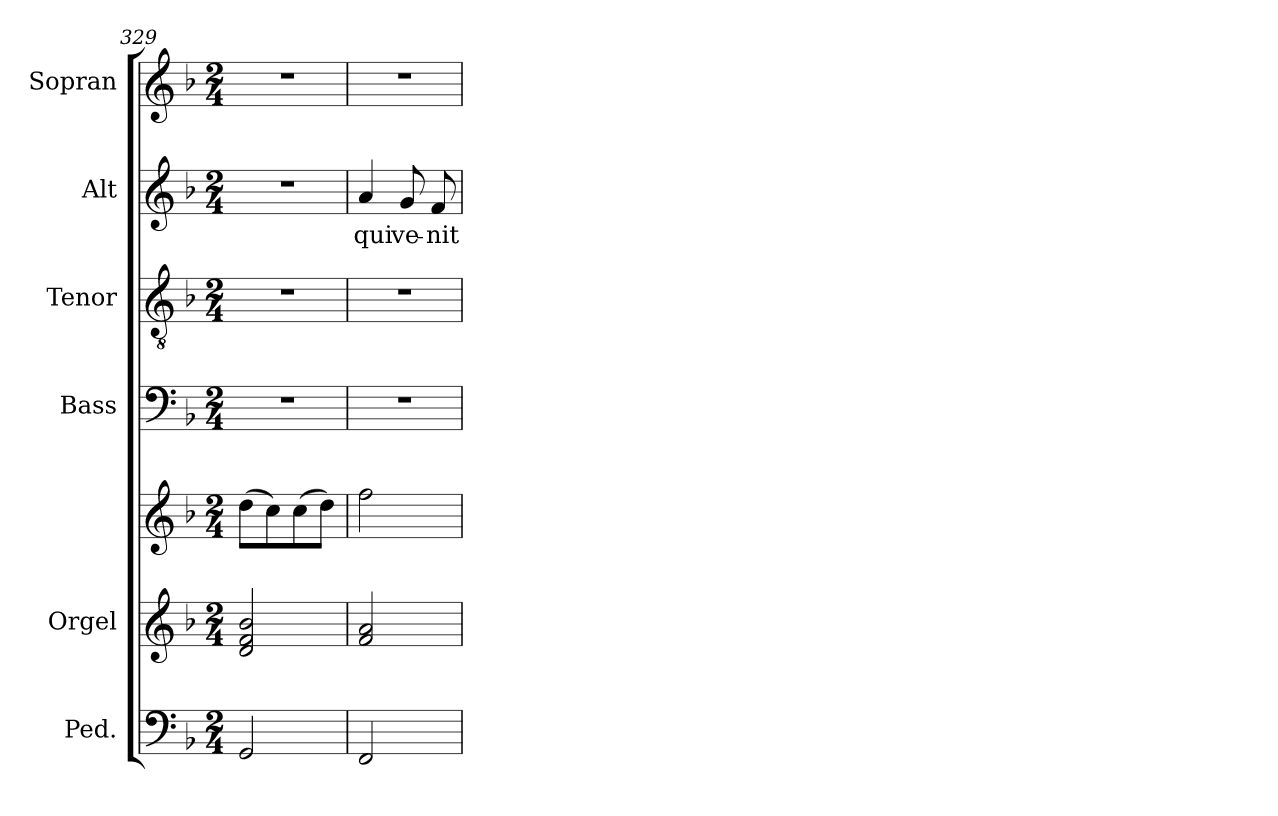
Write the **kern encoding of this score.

**kern	**kern	**kern	**kern	**kern	**kern	**text	**kern
*part6	*part5	*part5	*part4	*part3	*part2	*part2	*part1
*staff7	*staff6	*staff5	*staff4	*staff3	*staff2	*staff2	*staff1
*I"Ped.	*I"Orgel	*	*I"Bass	*I"Tenor	*I"Alt	*	*I"Sopran
*	*I'Org.	*	*I'B.	*I'T.	*I'A.	*	*I'S.
*clefF4	*clefG2	*clefG2	*clefF4	*clefGv2	*clefG2	*	*clefG2
*ITrd7c12	*	*	*	*	*	*	*
*k[b-]	*k[b-]	*k[b-]	*k[b-]	*k[b-]	*k[b-]	*	*k[b-]
*F:	*F:	*F:	*F:	*F:	*F:	*	*F:
*M2/4	*M2/4	*M2/4	*M2/4	*M2/4	*M2/4	*	*M2/4
=329	=329	=329	=329	=329	=329	=329	=329
2GGG/	2d/ 2f/ 2b-/	(>8dd\L	2r	2r	2r	.	2r
.	.	8cc\)	.	.	.	.	.
.	.	(>8cc\	.	.	.	.	.
.	.	8dd\J)	.	.	.	.	.
=330	=330	=330	=330	=330	=330	=330	=330
!	!	!	!	!	!	!LO:LY:b	!
2FFF/	2f/ 2a/	2ff\	2r	2r	4a/	qui	2r
!	!	!	!	!	!	!LO:LY:b	!
.	.	.	.	.	8g/	ve-	.
!	!	!	!	!	!	!LO:LY:b	!
.	.	.	.	.	8f/	-nit	.
=	=	=	=	=	=	=	=
*-	*-	*-	*-	*-	*-	*-	*-
